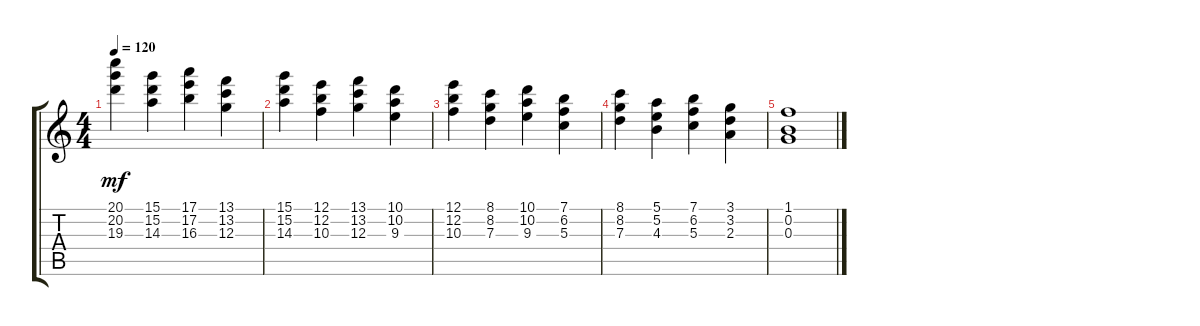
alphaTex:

\track "" {instrument acousticguitarsteel}
\staff {score tabs}
\tuning (E4 B3 G3 D3 A2 E2) {hide}
\ts (4 4)
\tempo 120
\clef g2
\ks c
(20.1 20.2 19.3).4{dy mf} (15.1 15.2 14.3).4 (17.1 17.2 16.3).4 (13.1 13.2 12.3).4 |
(15.1 15.2 14.3).4 (12.1 12.2 10.3).4 (13.1 13.2 12.3).4 (10.1 10.2 9.3).4 |
(12.1 12.2 10.3).4 (8.1 8.2 7.3).4 (10.1 10.2 9.3).4 (7.1 6.2 5.3).4 |
(8.1 8.2 7.3).4 (5.1 5.2 4.3).4 (7.1 6.2 5.3).4 (3.1 3.2 2.3).4 |
(1.1 0.2 0.3).1
